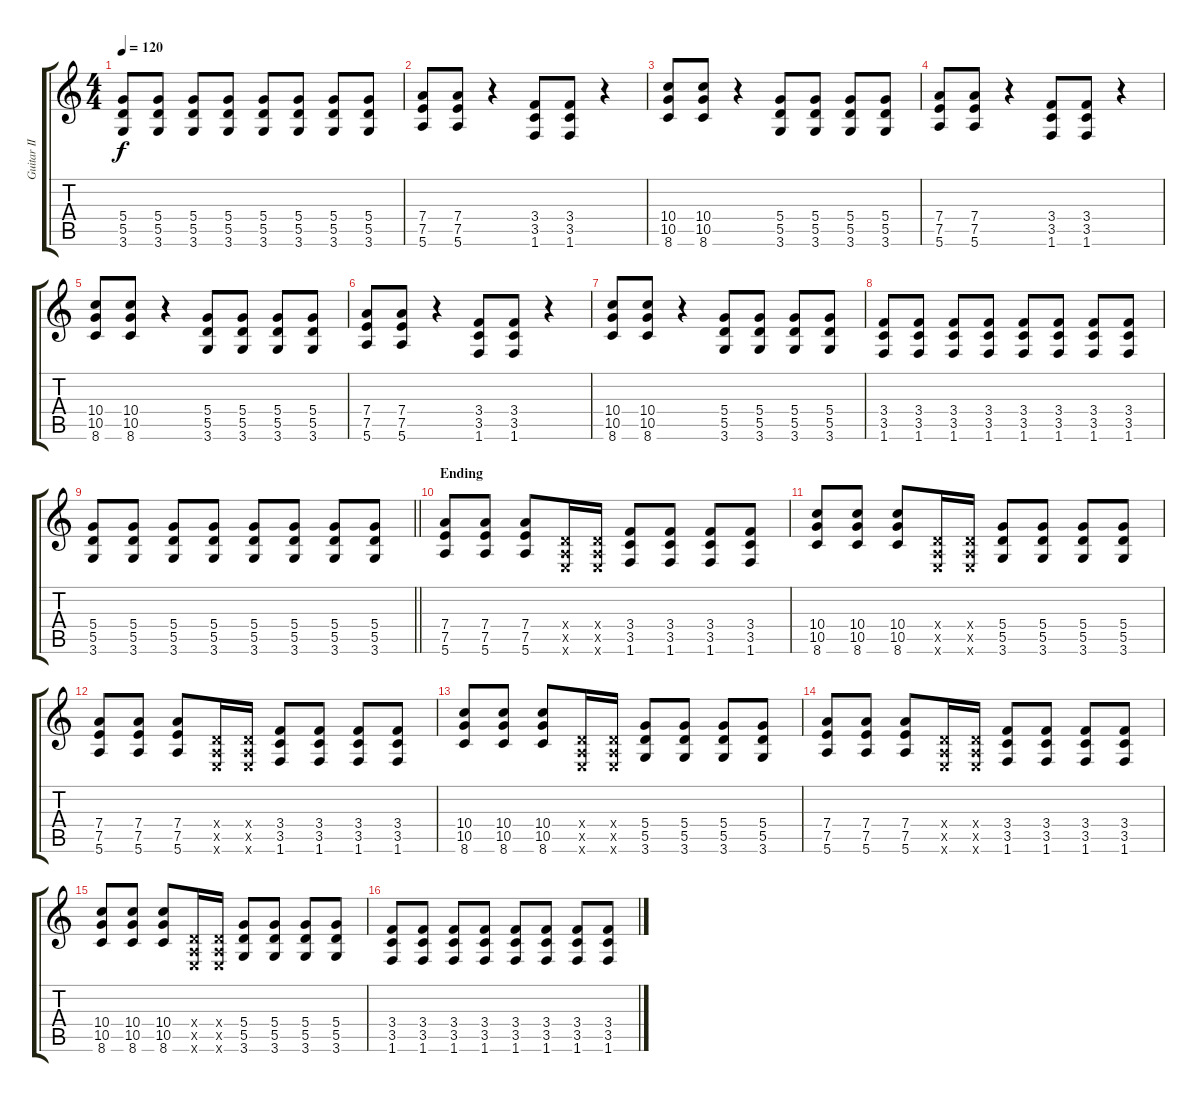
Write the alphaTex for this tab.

\track ("Guitar II (Aiji)" "Guitar II ") {instrument distortionguitar}
\staff {score tabs}
\tuning (E4 B3 G3 D3 A2 E2) {hide}
\ts (4 4)
\tempo 120
\clef g2
\ks c
(5.4 5.5 3.6).8{dy f} (5.4 5.5 3.6).8 (5.4 5.5 3.6).8 (5.4 5.5 3.6).8 (5.4 5.5 3.6).8 (5.4 5.5 3.6).8 (5.4 5.5 3.6).8 (5.4 5.5 3.6).8 |
(7.4 7.5 5.6).8 (7.4 7.5 5.6).8 r.4 (3.4 3.5 1.6).8 (3.4 3.5 1.6).8 r.4 |
(10.4 10.5 8.6).8 (10.4 10.5 8.6).8 r.4 (5.4 5.5 3.6).8 (5.4 5.5 3.6).8 (5.4 5.5 3.6).8 (5.4 5.5 3.6).8 |
(7.4 7.5 5.6).8 (7.4 7.5 5.6).8 r.4 (3.4 3.5 1.6).8 (3.4 3.5 1.6).8 r.4 |
(10.4 10.5 8.6).8 (10.4 10.5 8.6).8 r.4 (5.4 5.5 3.6).8 (5.4 5.5 3.6).8 (5.4 5.5 3.6).8 (5.4 5.5 3.6).8 |
(7.4 7.5 5.6).8 (7.4 7.5 5.6).8 r.4 (3.4 3.5 1.6).8 (3.4 3.5 1.6).8 r.4 |
(10.4 10.5 8.6).8 (10.4 10.5 8.6).8 r.4 (5.4 5.5 3.6).8 (5.4 5.5 3.6).8 (5.4 5.5 3.6).8 (5.4 5.5 3.6).8 |
(3.4 3.5 1.6).8 (3.4 3.5 1.6).8 (3.4 3.5 1.6).8 (3.4 3.5 1.6).8 (3.4 3.5 1.6).8 (3.4 3.5 1.6).8 (3.4 3.5 1.6).8 (3.4 3.5 1.6).8 |
\barLineRight lightlight
(5.4 5.5 3.6).8 (5.4 5.5 3.6).8 (5.4 5.5 3.6).8 (5.4 5.5 3.6).8 (5.4 5.5 3.6).8 (5.4 5.5 3.6).8 (5.4 5.5 3.6).8 (5.4 5.5 3.6).8 |
\section ("" "Ending")
(7.4 7.5 5.6).8 (7.4 7.5 5.6).8 (7.4 7.5 5.6).8 (0.4{x} 0.5{x} 0.6{x}).16 (0.4{x} 0.5{x} 0.6{x}).16 (3.4 3.5 1.6).8 (3.4 3.5 1.6).8 (3.4 3.5 1.6).8 (3.4 3.5 1.6).8 |
(10.4 10.5 8.6).8 (10.4 10.5 8.6).8 (10.4 10.5 8.6).8 (0.4{x} 0.5{x} 0.6{x}).16 (0.4{x} 0.5{x} 0.6{x}).16 (5.4 5.5 3.6).8 (5.4 5.5 3.6).8 (5.4 5.5 3.6).8 (5.4 5.5 3.6).8 |
(7.4 7.5 5.6).8 (7.4 7.5 5.6).8 (7.4 7.5 5.6).8 (0.4{x} 0.5{x} 0.6{x}).16 (0.4{x} 0.5{x} 0.6{x}).16 (3.4 3.5 1.6).8 (3.4 3.5 1.6).8 (3.4 3.5 1.6).8 (3.4 3.5 1.6).8 |
(10.4 10.5 8.6).8 (10.4 10.5 8.6).8 (10.4 10.5 8.6).8 (0.4{x} 0.5{x} 0.6{x}).16 (0.4{x} 0.5{x} 0.6{x}).16 (5.4 5.5 3.6).8 (5.4 5.5 3.6).8 (5.4 5.5 3.6).8 (5.4 5.5 3.6).8 |
(7.4 7.5 5.6).8 (7.4 7.5 5.6).8 (7.4 7.5 5.6).8 (0.4{x} 0.5{x} 0.6{x}).16 (0.4{x} 0.5{x} 0.6{x}).16 (3.4 3.5 1.6).8 (3.4 3.5 1.6).8 (3.4 3.5 1.6).8 (3.4 3.5 1.6).8 |
(10.4 10.5 8.6).8 (10.4 10.5 8.6).8 (10.4 10.5 8.6).8 (0.4{x} 0.5{x} 0.6{x}).16 (0.4{x} 0.5{x} 0.6{x}).16 (5.4 5.5 3.6).8 (5.4 5.5 3.6).8 (5.4 5.5 3.6).8 (5.4 5.5 3.6).8 |
(3.4 3.5 1.6).8 (3.4 3.5 1.6).8 (3.4 3.5 1.6).8 (3.4 3.5 1.6).8 (3.4 3.5 1.6).8 (3.4 3.5 1.6).8 (3.4 3.5 1.6).8 (3.4 3.5 1.6).8
